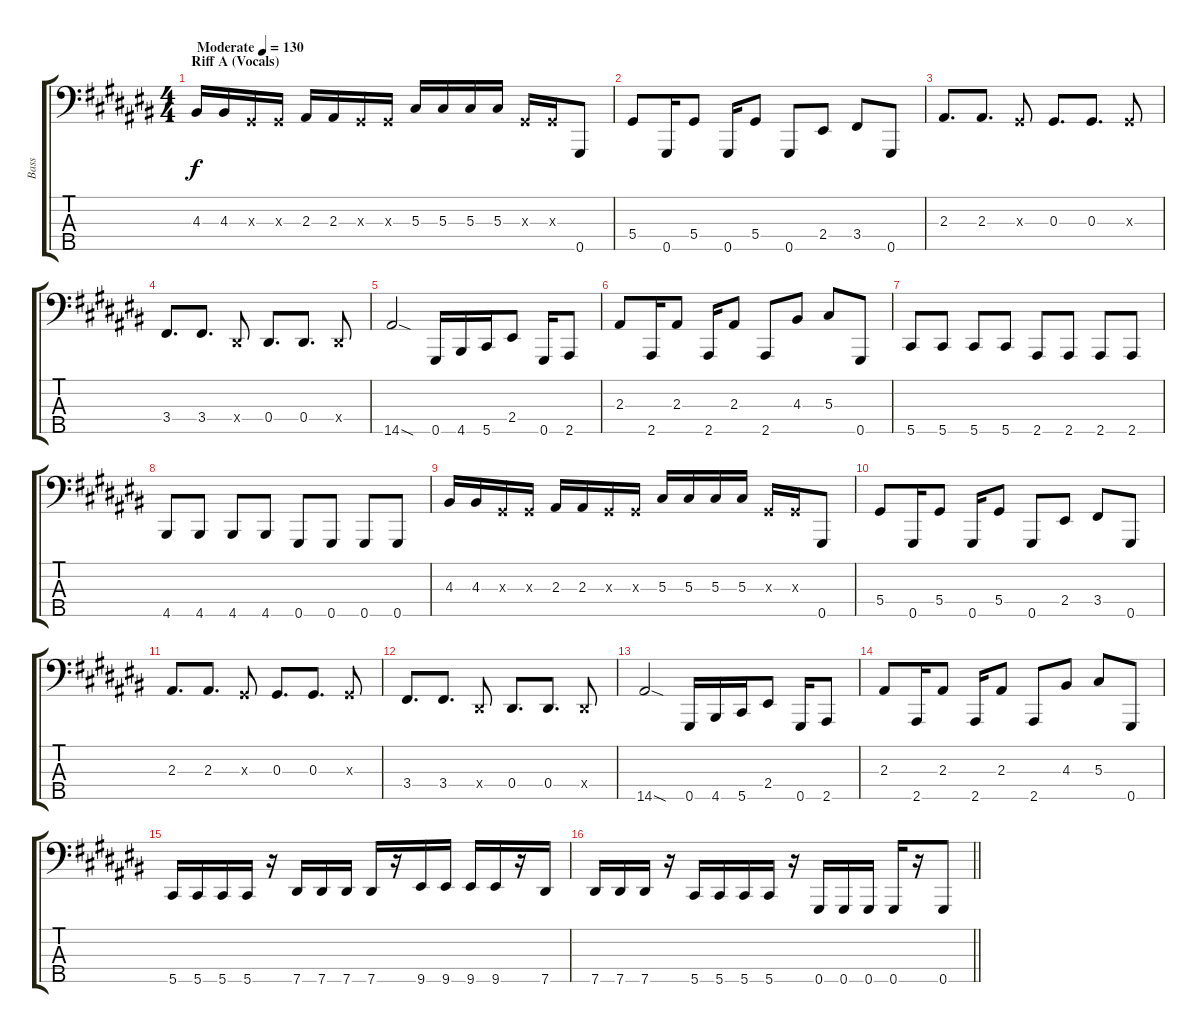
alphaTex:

\track ("Bass" "Bass") {instrument electricbasspick}
\staff {score tabs}
\tuning (Gb2 Db2 Ab1 Eb1 Ab0) {hide}
\ts (4 4)
\section ("" "Riff A (Vocals)")
\tempo (130 "Moderate")
\clef f4
\ks a#minor
4.3.16{dy f instrument electricbasspick} 4.3.16 0.3{x}.16 0.3{x}.16 2.3.16 2.3.16 0.3{x}.16 0.3{x}.16 5.3.16 5.3.16 5.3.16 5.3.16 0.3{x}.16 0.3{x}.16 0.5.8 |
5.4.8{instrument slapbass1} 0.5.16 5.4.8 0.5.16 5.4.8 0.5.8 2.4.8{instrument electricbasspick} 3.4.8 0.5.8 |
2.3.8{d} 2.3.8{d} 0.3{x}.8 0.3.8{d} 0.3.8{d} 0.3{x}.8 |
3.4.8{d} 3.4.8{d} 0.4{x}.8 0.4.8{d} 0.4.8{d} 0.4{x}.8 |
14.5{sod}.2{instrument slapbass1} 0.5.16{instrument electricbasspick} 4.5.16 5.5.16 2.4.8 0.5.16 2.5.8 |
2.3.8{instrument slapbass1} 2.5.16 2.3.8 2.5.16 2.3.8 2.5.8 4.3.8{instrument electricbasspick} 5.3.8 0.5.8 |
5.5.8 5.5.8 5.5.8 5.5.8 2.5.8 2.5.8 2.5.8 2.5.8 |
4.5.8 4.5.8 4.5.8 4.5.8 0.5.8 0.5.8 0.5.8 0.5.8 |
4.3.16 4.3.16 0.3{x}.16 0.3{x}.16 2.3.16 2.3.16 0.3{x}.16 0.3{x}.16 5.3.16 5.3.16 5.3.16 5.3.16 0.3{x}.16 0.3{x}.16 0.5.8 |
5.4.8{instrument slapbass1} 0.5.16 5.4.8 0.5.16 5.4.8 0.5.8 2.4.8{instrument electricbasspick} 3.4.8 0.5.8 |
2.3.8{d} 2.3.8{d} 0.3{x}.8 0.3.8{d} 0.3.8{d} 0.3{x}.8 |
3.4.8{d} 3.4.8{d} 0.4{x}.8 0.4.8{d} 0.4.8{d} 0.4{x}.8 |
14.5{sod}.2{instrument slapbass1} 0.5.16{instrument electricbasspick} 4.5.16 5.5.16 2.4.8 0.5.16 2.5.8 |
2.3.8{instrument slapbass1} 2.5.16 2.3.8 2.5.16 2.3.8 2.5.8 4.3.8{instrument electricbasspick} 5.3.8 0.5.8 |
5.5.16 5.5.16 5.5.16 5.5.16 r.16 7.5.16 7.5.16 7.5.16 7.5.16 r.16 9.5.16 9.5.16 9.5.16 9.5.16 r.16 7.5.16 |
\barLineRight lightlight
7.5.16 7.5.16 7.5.16 r.16 5.5.16 5.5.16 5.5.16 5.5.16 r.16 0.5.16 0.5.16 0.5.16 0.5.16 r.16 0.5.8
